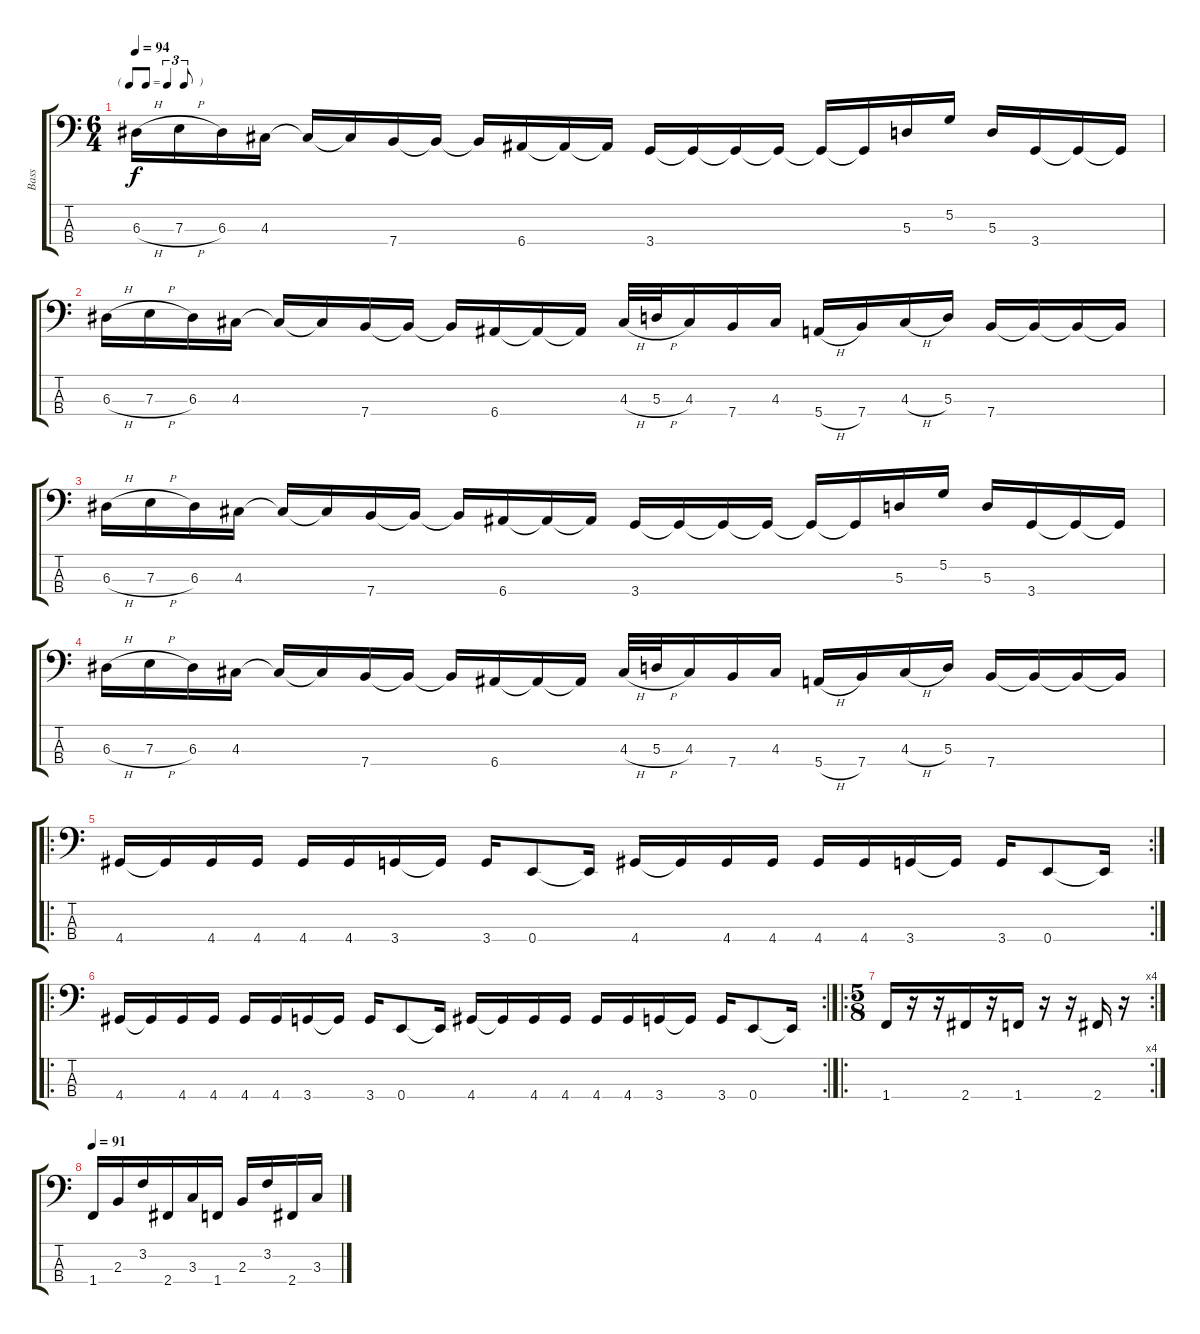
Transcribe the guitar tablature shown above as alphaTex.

\track ("Bass" "Bass") {instrument electricbassfinger}
\staff {score tabs}
\tuning (G2 D2 A1 E1) {hide}
\ts (6 4)
\tf triplet8th
\tempo 94
\clef f4
\ks c
6.3{h}.16{dy f} 7.3{h}.16 6.3.16 4.3.16 4.3{t}.16 4.3{t}.16 7.4.16 7.4{t}.16 7.4{t}.16 6.4.16 6.4{t}.16 6.4{t}.16 3.4.16 3.4{t}.16 3.4{t}.16 3.4{t}.16 3.4{t}.16 3.4{t}.16 5.3.16 5.2.16 5.3.16 3.4.16 3.4{t}.16 3.4{t}.16 |
6.3{h}.16 7.3{h}.16 6.3.16 4.3.16 4.3{t}.16 4.3{t}.16 7.4.16 7.4{t}.16 7.4{t}.16 6.4.16 6.4{t}.16 6.4{t}.16 4.3{h}.32 5.3{h}.32 4.3.16 7.4.16 4.3.16 5.4{h}.16 7.4.16 4.3{h}.16 5.3.16 7.4.16 7.4{t}.16 7.4{t}.16 7.4{t}.16 |
6.3{h}.16 7.3{h}.16 6.3.16 4.3.16 4.3{t}.16 4.3{t}.16 7.4.16 7.4{t}.16 7.4{t}.16 6.4.16 6.4{t}.16 6.4{t}.16 3.4.16 3.4{t}.16 3.4{t}.16 3.4{t}.16 3.4{t}.16 3.4{t}.16 5.3.16 5.2.16 5.3.16 3.4.16 3.4{t}.16 3.4{t}.16 |
6.3{h}.16 7.3{h}.16 6.3.16 4.3.16 4.3{t}.16 4.3{t}.16 7.4.16 7.4{t}.16 7.4{t}.16 6.4.16 6.4{t}.16 6.4{t}.16 4.3{h}.32 5.3{h}.32 4.3.16 7.4.16 4.3.16 5.4{h}.16 7.4.16 4.3{h}.16 5.3.16 7.4.16 7.4{t}.16 7.4{t}.16 7.4{t}.16 |
\ro
\rc 2
4.4.16 4.4{t}.16 4.4.16 4.4.16 4.4.16 4.4.16 3.4.16 3.4{t}.16 3.4.16 0.4.8 0.4{t}.16 4.4.16 4.4{t}.16 4.4.16 4.4.16 4.4.16 4.4.16 3.4.16 3.4{t}.16 3.4.16 0.4.8 0.4{t}.16 |
\ro
\rc 2
4.4.16 4.4{t}.16 4.4.16 4.4.16 4.4.16 4.4.16 3.4.16 3.4{t}.16 3.4.16 0.4.8 0.4{t}.16 4.4.16 4.4{t}.16 4.4.16 4.4.16 4.4.16 4.4.16 3.4.16 3.4{t}.16 3.4.16 0.4.8 0.4{t}.16 |
\ro
\rc 4
\ts (5 8)
1.4.16 r.16 r.16 2.4.16 r.16 1.4.16 r.16 r.16 2.4.16 r.16 |
\tempo 91
1.4.16 2.3.16 3.2.16 2.4.16 3.3.16 1.4.16 2.3.16 3.2.16 2.4.16 3.3.16
